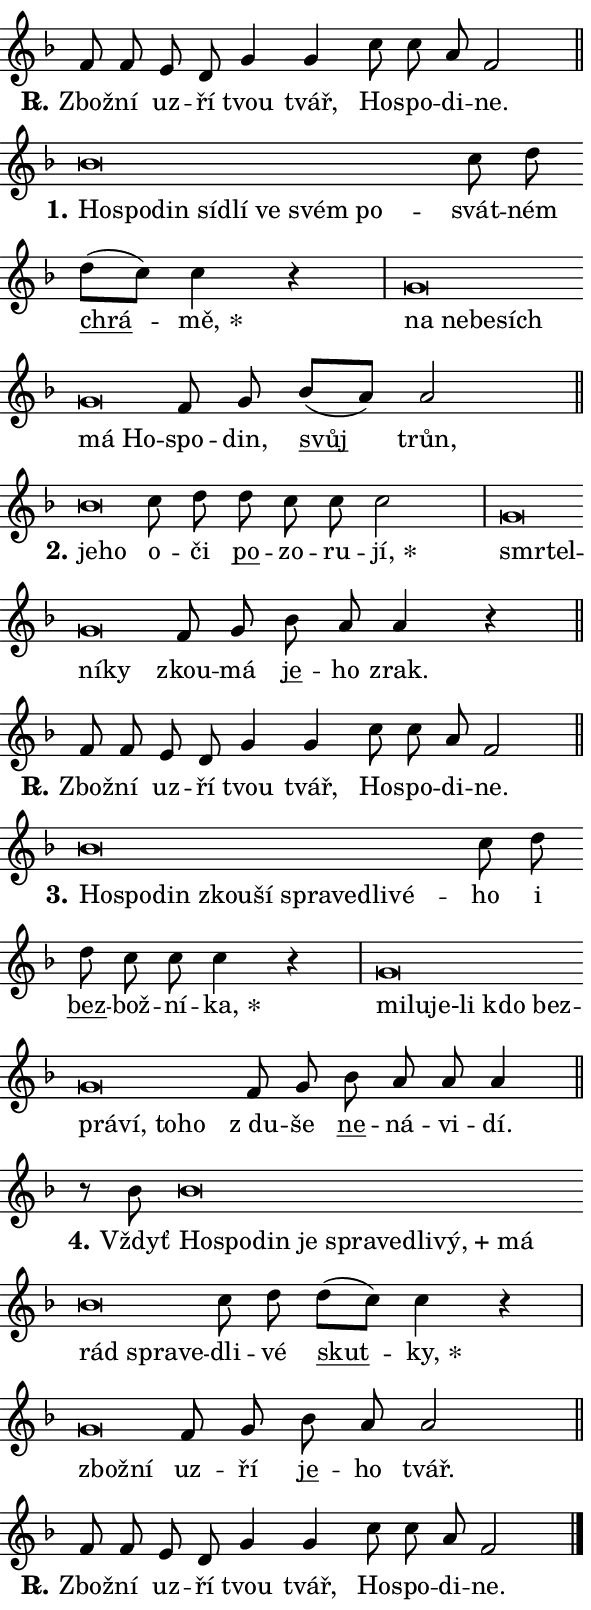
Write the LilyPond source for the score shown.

\version "2.24.0"
\header { tagline = "" }
\paper {
  indent = 0\cm
  top-margin = 0\cm
  right-margin = 0.13\cm % to fit lyric hyphens
  bottom-margin = 0\cm
  left-margin = 0\cm
  paper-width = 10\cm
  page-breaking = #ly:one-page-breaking
  system-system-spacing.basic-distance = #11
  score-system-spacing.basic-distance = #11
  ragged-last = ##f
}


%% Author: Thomas Morley
%% https://lists.gnu.org/archive/html/lilypond-user/2020-05/msg00002.html
#(define (line-position grob)
"Returns position of @var[grob} in current system:
   @code{'start}, if at first time-step
   @code{'end}, if at last time-step
   @code{'middle} otherwise
"
  (let* ((col (ly:item-get-column grob))
         (ln (ly:grob-object col 'left-neighbor))
         (rn (ly:grob-object col 'right-neighbor))
         (col-to-check-left (if (ly:grob? ln) ln col))
         (col-to-check-right (if (ly:grob? rn) rn col))
         (break-dir-left
           (and
             (ly:grob-property col-to-check-left 'non-musical #f)
             (ly:item-break-dir col-to-check-left)))
         (break-dir-right
           (and
             (ly:grob-property col-to-check-right 'non-musical #f)
             (ly:item-break-dir col-to-check-right))))
        (cond ((eqv? 1 break-dir-left) 'start)
              ((eqv? -1 break-dir-right) 'end)
              (else 'middle))))

#(define (tranparent-at-line-position vctor)
  (lambda (grob)
  "Relying on @code{line-position} select the relevant enry from @var{vctor}.
Used to determine transparency,"
    (case (line-position grob)
      ((end) (not (vector-ref vctor 0)))
      ((middle) (not (vector-ref vctor 1)))
      ((start) (not (vector-ref vctor 2))))))

noteHeadBreakVisibility =
#(define-music-function (break-visibility)(vector?)
"Makes @code{NoteHead}s transparent relying on @var{break-visibility}"
#{
  \override NoteHead.transparent =
    #(tranparent-at-line-position break-visibility)
#})

#(define delete-ledgers-for-transparent-note-heads
  (lambda (grob)
    "Reads whether a @code{NoteHead} is transparent.
If so this @code{NoteHead} is removed from @code{'note-heads} from
@var{grob}, which is supposed to be @code{LedgerLineSpanner}.
As a result ledgers are not printed for this @code{NoteHead}"
    (let* ((nhds-array (ly:grob-object grob 'note-heads))
           (nhds-list
             (if (ly:grob-array? nhds-array)
                 (ly:grob-array->list nhds-array)
                 '()))
           ;; Relies on the transparent-property being done before
           ;; Staff.LedgerLineSpanner.after-line-breaking is executed.
           ;; This is fragile ...
           (to-keep
             (remove
               (lambda (nhd)
                 (ly:grob-property nhd 'transparent #f))
               nhds-list)))
      ;; TODO find a better method to iterate over grob-arrays, similiar
      ;; to filter/remove etc for lists
      ;; For now rebuilt from scratch
      (set! (ly:grob-object grob 'note-heads)  '())
      (for-each
        (lambda (nhd)
          (ly:pointer-group-interface::add-grob grob 'note-heads nhd))
        to-keep))))

squashNotes = {
  \override NoteHead.X-extent = #'(-0.2 . 0.2)
  \override NoteHead.Y-extent = #'(-0.75 . 0)
  \override NoteHead.stencil =
    #(lambda (grob)
       (let ((pos (ly:grob-property grob 'staff-position)))
         (begin
           (if (< pos -7) (display "ERROR: Lower brevis then expected\n") (display ""))
           (if (<= pos -6) ly:text-interface::print ly:note-head::print))))
}
unSquashNotes = {
  \revert NoteHead.X-extent
  \revert NoteHead.Y-extent
  \revert NoteHead.stencil
}

hideNotes = \noteHeadBreakVisibility #begin-of-line-visible
unHideNotes = \noteHeadBreakVisibility #all-visible

% work-around for resetting accidentals
% https://lilypond.org/doc/v2.23/Documentation/notation/displaying-rhythms#unmetered-music
cadenzaMeasure = {
  \cadenzaOff
  \partial 1024 s1024
  \cadenzaOn
}

#(define-markup-command (accent layout props text) (markup?)
  "Underline accented syllable"
  (interpret-markup layout props
    #{\markup \override #'(offset . 4.3) \underline { #text }#}))

responsum = \markup \concat {
  "R" \hspace #-1.05 \path #0.1 #'((moveto 0 0.07) (lineto 0.9 0.8)) \hspace #0.05 "."
}

spaceSize = #0.6828661417322834 % exact space size for TeX Gyre Schola

\layout {
  \context {
    \Staff
    \remove "Time_signature_engraver"
    \override LedgerLineSpanner.after-line-breaking = #delete-ledgers-for-transparent-note-heads
  }
  \context {
    \Lyrics {
      \override LyricSpace.minimum-distance = \spaceSize
      \override LyricText.font-name = #"TeX Gyre Schola"
      \override LyricText.font-size = 1
      \override StanzaNumber.font-name = #"TeX Gyre Schola Bold"
      \override StanzaNumber.font-size = 1
    }
  }
  \context {
    \Score 
    \override NoteHead.text =
      #(lambda (grob) 
        (let ((pos (ly:grob-property grob 'staff-position)))
          #{\markup {
            \combine
              \halign #-0.55 \raise #(if (= pos -6) 0 0.5) \override #'(thickness . 2) \draw-line #'(3.2 . 0)
              \musicglyph "noteheads.sM1"
          }#}))
  }
}

% magnetic-lyrics.ily
%
%   written by
%     Jean Abou Samra <jean@abou-samra.fr>
%     Werner Lemberg <wl@gnu.org>
%
%   adapted by
%     Jiri Hon <jiri.hon@gmail.com>
%
% Version 2022-Apr-15

% https://www.mail-archive.com/lilypond-user@gnu.org/msg149350.html

#(define (Left_hyphen_pointer_engraver context)
   "Collect syllable-hyphen-syllable occurrences in lyrics and store
them in properties.  This engraver only looks to the left.  For
example, if the lyrics input is @code{foo -- bar}, it does the
following.

@itemize @bullet
@item
Set the @code{text} property of the @code{LyricHyphen} grob between
@q{foo} and @q{bar} to @code{foo}.

@item
Set the @code{left-hyphen} property of the @code{LyricText} grob with
text @q{foo} to the @code{LyricHyphen} grob between @q{foo} and
@q{bar}.
@end itemize

Use this auxiliary engraver in combination with the
@code{lyric-@/text::@/apply-@/magnetic-@/offset!} hook."
   (let ((hyphen #f)
         (text #f))
     (make-engraver
      (acknowledgers
       ((lyric-syllable-interface engraver grob source-engraver)
        (set! text grob)))
      (end-acknowledgers
       ((lyric-hyphen-interface engraver grob source-engraver)
        ;(when (not (grob::has-interface grob 'lyric-space-interface))
          (set! hyphen grob)));)
      ((stop-translation-timestep engraver)
       (when (and text hyphen)
         (ly:grob-set-object! text 'left-hyphen hyphen))
       (set! text #f)
       (set! hyphen #f)))))

#(define (lyric-text::apply-magnetic-offset! grob)
   "If the space between two syllables is less than the value in
property @code{LyricText@/.details@/.squash-threshold}, move the right
syllable to the left so that it gets concatenated with the left
syllable.

Use this function as a hook for
@code{LyricText@/.after-@/line-@/breaking} if the
@code{Left_@/hyphen_@/pointer_@/engraver} is active."
   (let ((hyphen (ly:grob-object grob 'left-hyphen #f)))
     (when hyphen
       (let ((left-text (ly:spanner-bound hyphen LEFT)))
         (when (grob::has-interface left-text 'lyric-syllable-interface)
           (let* ((common (ly:grob-common-refpoint grob left-text X))
                  (this-x-ext (ly:grob-extent grob common X))
                  (left-x-ext
                   (begin
                     ;; Trigger magnetism for left-text.
                     (ly:grob-property left-text 'after-line-breaking)
                     (ly:grob-extent left-text common X)))
                  ;; `delta` is the gap width between two syllables.
                  (delta (- (interval-start this-x-ext)
                            (interval-end left-x-ext)))
                  (details (ly:grob-property grob 'details))
                  (threshold (assoc-get 'squash-threshold details 0.2)))
             (when (< delta threshold)
               (let* (;; We have to manipulate the input text so that
                      ;; ligatures crossing syllable boundaries are not
                      ;; disabled.  For languages based on the Latin
                      ;; script this is essentially a beautification.
                      ;; However, for non-Western scripts it can be a
                      ;; necessity.
                      (lt (ly:grob-property left-text 'text))
                      (rt (ly:grob-property grob 'text))
                      (is-space (grob::has-interface hyphen 'lyric-space-interface))
                      (space (if is-space " " ""))
                      (extra-delta (if is-space spaceSize 0))
                      ;; Append new syllable.
                      (ltrt-space (if (and (string? lt) (string? rt))
                                (string-append lt space rt)
                                (make-concat-markup (list lt space rt))))
                      ;; Right-align `ltrt` to the right side.
                      (ltrt-space-markup (grob-interpret-markup
                               grob
                               (make-translate-markup
                                (cons (interval-length this-x-ext) 0)
                                (make-right-align-markup ltrt-space)))))
                 (begin
                   ;; Don't print `left-text`.
                   (ly:grob-set-property! left-text 'stencil #f)
                   ;; Set text and stencil (which holds all collected
                   ;; syllables so far) and shift it to the left.
                   (ly:grob-set-property! grob 'text ltrt-space)
                   (ly:grob-set-property! grob 'stencil ltrt-space-markup)
                   (ly:grob-translate-axis! grob (- (- delta extra-delta)) X))))))))))


#(define (lyric-hyphen::displace-bounds-first grob)
   ;; Make very sure this callback isn't triggered too early.
   (let ((left (ly:spanner-bound grob LEFT))
         (right (ly:spanner-bound grob RIGHT)))
     (ly:grob-property left 'after-line-breaking)
     (ly:grob-property right 'after-line-breaking)
     (ly:lyric-hyphen::print grob)))

squashThreshold = #0.4

\layout {
  \context {
    \Lyrics
    \consists #Left_hyphen_pointer_engraver
    \override LyricText.after-line-breaking =
      #lyric-text::apply-magnetic-offset!
    \override LyricHyphen.stencil = #lyric-hyphen::displace-bounds-first
    \override LyricText.details.squash-threshold = \squashThreshold
    \override LyricHyphen.minimum-distance = 0
    \override LyricHyphen.minimum-length = \squashThreshold
  }
}

squashText = \override LyricText.details.squash-threshold = 9999
unSquashText = \override LyricText.details.squash-threshold = \squashThreshold

leftText = \override LyricText.self-alignment-X = #LEFT
unLeftText = \revert LyricText.self-alignment-X

starOffset = #(lambda (grob) 
                (let ((x_offset (ly:self-alignment-interface::aligned-on-x-parent grob)))
                  (if (= x_offset 0) 0 (+ x_offset 1.2))))

star = #(define-music-function (syllable)(string?)
"Append star separator at the end of a syllable"
#{
  \once \override LyricText.X-offset = #starOffset
  \lyricmode { \markup {
    #syllable
    \override #'((font-name . "TeX Gyre Schola Bold")) \hspace #0.2 \lower #0.65 \larger "*"
  } }
#})

starAccent = #(define-music-function (syllable)(string?)
"Append star separator at the end of a syllable and make accent"
#{
  \once \override LyricText.X-offset = #starOffset
  \lyricmode { \markup {
    \accent #syllable
    \override #'((font-name . "TeX Gyre Schola Bold")) \hspace #0.2 \lower #0.65 \larger "*"
  } }
#})

breath = #(define-music-function (syllable)(string?)
"Append breathing indicator at the end of a syllable"
#{
  \lyricmode { \markup { #syllable "+" } }
#})

optionalBreath = #(define-music-function (syllable)(string?)
"Append optional breathing indicator at the end of a syllable"
#{
  \lyricmode { \markup { #syllable "(+)" } }
#})


\score {
    <<
        \new Voice = "melody" { \cadenzaOn \key f \major \relative { f'8 f e d g4 g \bar "" c8 c a f2 \cadenzaMeasure \bar "||" \break } }
        \new Lyrics \lyricsto "melody" { \lyricmode { \set stanza = \responsum
Zbož -- ní uz -- ří tvou tvář, Ho -- spo -- di -- ne. } }
    >>
    \layout {}
}

\score {
    <<
        \new Voice = "melody" { \cadenzaOn \key f \major \relative { \squashNotes bes'\breve*1/16 \hideNotes \breve*1/16 \bar "" \breve*1/16 \bar "" \breve*1/16 \bar "" \breve*1/16 \bar "" \breve*1/16 \bar "" \breve*1/16 \breve*1/16 \bar "" \unHideNotes \unSquashNotes c8 d \bar "" d[( c)] c4 r \cadenzaMeasure \bar "|" \squashNotes g\breve*1/16 \hideNotes \breve*1/16 \bar "" \breve*1/16 \bar "" \breve*1/16 \bar "" \breve*1/16 \breve*1/16 \bar "" \unHideNotes \unSquashNotes f8 g \bar "" bes[( a)] a2 \cadenzaMeasure \bar "||" \break } }
        \new Lyrics \lyricsto "melody" { \lyricmode { \set stanza = "1."
\leftText Ho -- \squashText spo -- din sí -- dlí ve svém po -- \unLeftText \unSquashText svát -- ném \markup \accent chrá -- \star mě, \leftText na \squashText ne -- be -- sích má Ho -- \unLeftText \unSquashText spo -- din, \markup \accent svůj trůn, } }
    >>
    \layout {}
}

\score {
    <<
        \new Voice = "melody" { \cadenzaOn \key f \major \relative { \squashNotes bes'\breve*1/16 \hideNotes \breve*1/16 \bar "" \unHideNotes \unSquashNotes c8 d \bar "" d c c c2 \cadenzaMeasure \bar "|" \squashNotes g\breve*1/16 \hideNotes \breve*1/16 \bar "" \breve*1/16 \breve*1/16 \bar "" \unHideNotes \unSquashNotes f8 g \bar "" bes a a4 r \cadenzaMeasure \bar "||" \break } }
        \new Lyrics \lyricsto "melody" { \lyricmode { \set stanza = "2."
\leftText je -- \squashText ho \unLeftText \unSquashText o -- či \markup \accent po -- zo -- ru -- \star jí, \leftText smr -- \squashText tel -- ní -- ky \unLeftText \unSquashText zkou -- má \markup \accent je -- ho zrak. } }
    >>
    \layout {}
}

\score {
    <<
        \new Voice = "melody" { \cadenzaOn \key f \major \relative { f'8 f e d g4 g \bar "" c8 c a f2 \cadenzaMeasure \bar "||" \break } }
        \new Lyrics \lyricsto "melody" { \lyricmode { \set stanza = \responsum
Zbož -- ní uz -- ří tvou tvář, Ho -- spo -- di -- ne. } }
    >>
    \layout {}
}

\score {
    <<
        \new Voice = "melody" { \cadenzaOn \key f \major \relative { \squashNotes bes'\breve*1/16 \hideNotes \breve*1/16 \bar "" \breve*1/16 \bar "" \breve*1/16 \bar "" \breve*1/16 \bar "" \breve*1/16 \bar "" \breve*1/16 \bar "" \breve*1/16 \breve*1/16 \bar "" \unHideNotes \unSquashNotes c8 d \bar "" d c c c4 r \cadenzaMeasure \bar "|" \squashNotes g\breve*1/16 \hideNotes \breve*1/16 \bar "" \breve*1/16 \bar "" \breve*1/16 \bar "" \breve*1/16 \bar "" \breve*1/16 \bar "" \breve*1/16 \bar "" \breve*1/16 \breve*1/16 \bar "" \unHideNotes \unSquashNotes f8 g \bar "" bes a a a4 \cadenzaMeasure \bar "||" \break } }
        \new Lyrics \lyricsto "melody" { \lyricmode { \set stanza = "3."
\leftText Ho -- \squashText spo -- din zkou -- ší spra -- ve -- dli -- vé -- \unLeftText \unSquashText ho i \markup \accent bez -- bož -- ní -- \star ka, \leftText mi -- \squashText lu -- je-li kdo bez -- prá -- ví, to -- ho \unLeftText \unSquashText "z du" -- še \markup \accent ne -- ná -- vi -- dí. } }
    >>
    \layout {}
}

\score {
    <<
        \new Voice = "melody" { \cadenzaOn \key f \major \relative { r8 bes'8 \squashNotes bes\breve*1/16 \hideNotes \breve*1/16 \bar "" \breve*1/16 \bar "" \breve*1/16 \bar "" \breve*1/16 \bar "" \breve*1/16 \bar "" \breve*1/16 \bar "" \breve*1/16 \bar "" \breve*1/16 \bar "" \breve*1/16 \bar "" \breve*1/16 \breve*1/16 \bar "" \unHideNotes \unSquashNotes c8 d \bar "" d[( c)] c4 r \cadenzaMeasure \bar "|" \squashNotes g\breve*1/16 \hideNotes \breve*1/16 \bar "" \unHideNotes \unSquashNotes f8 g \bar "" bes a a2 \cadenzaMeasure \bar "||" \break } }
        \new Lyrics \lyricsto "melody" { \lyricmode { \set stanza = "4."
Vždyť \leftText Ho -- \squashText spo -- din je spra -- ve -- dli -- \breath "vý," má rád spra -- ve -- \unLeftText \unSquashText dli -- vé \markup \accent skut -- \star ky, \leftText zbož -- \squashText ní \unLeftText \unSquashText uz -- ří \markup \accent je -- ho tvář. } }
    >>
    \layout {}
}

\score {
    <<
        \new Voice = "melody" { \cadenzaOn \key f \major \relative { f'8 f e d g4 g \bar "" c8 c a f2 \cadenzaMeasure \bar "||" \break } \bar "|." }
        \new Lyrics \lyricsto "melody" { \lyricmode { \set stanza = \responsum
Zbož -- ní uz -- ří tvou tvář, Ho -- spo -- di -- ne. } }
    >>
    \layout {}
}
